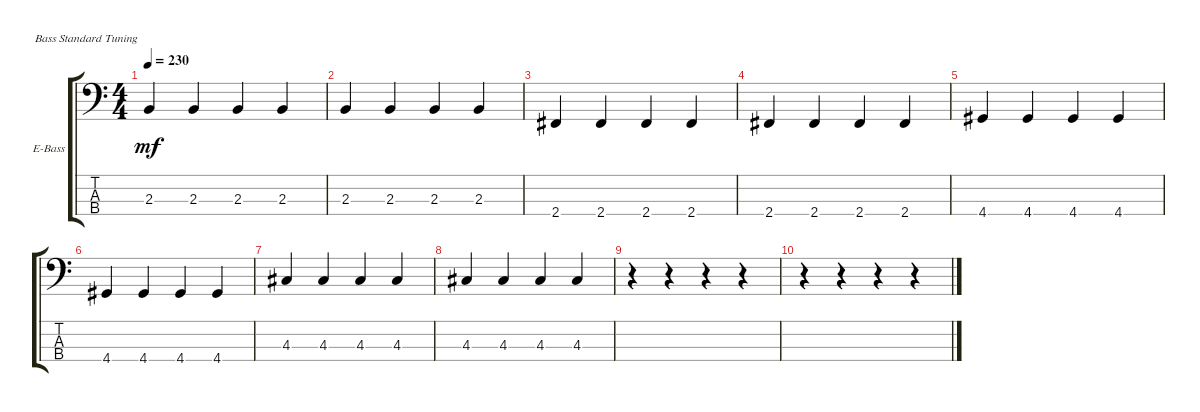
\defaultSystemsLayout 4
\bracketExtendMode groupsimilarinstruments
\firstSystemTrackNameOrientation horizontal
\otherSystemsTrackNameOrientation horizontal
\track ("Fender Bass (Daniel)" "E-Bass") {instrument electricbassfinger}
\staff {score tabs}
\tuning (G2 D2 A1 E1)
\ts (4 4)
\tempo 230
\clef f4
\scale
0.333333
\ks c
2.3.4{dy mf} 2.3.4 2.3.4 2.3.4 |
\scale
0.333333 2.3.4 2.3.4 2.3.4 2.3.4 |
\scale
0.333333 2.4.4 2.4.4 2.4.4 2.4.4 |
\scale
0.333333 2.4.4 2.4.4 2.4.4 2.4.4 |
\scale
0.333333 4.4.4 4.4.4 4.4.4 4.4.4 |
\scale
0.333333 4.4.4 4.4.4 4.4.4 4.4.4 |
\scale
0.333333 4.3.4 4.3.4 4.3.4 4.3.4 |
\scale
0.333333 4.3.4 4.3.4 4.3.4 4.3.4 |
\scale
0.333333 r.4 r.4 r.4 r.4 |
r.4 r.4 r.4 r.4
